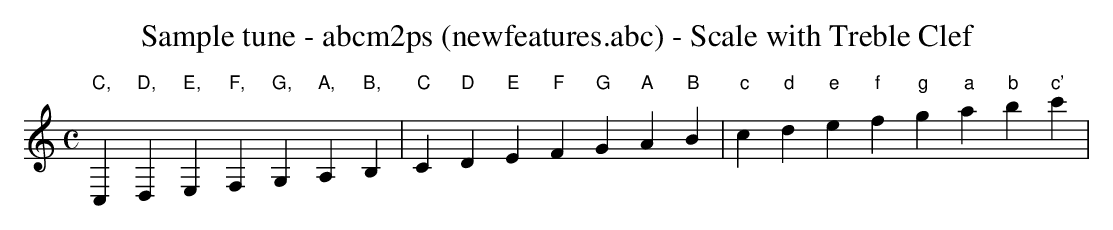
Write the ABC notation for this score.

X:1
T:Sample tune - abcm2ps (newfeatures.abc) - Scale with Treble Clef
M:C
K:C treble
L: 1/4
 "C,"C,"D,"D,"E,"E,"F,"F,  "G,"G,"A,"A,"B,"B,\
| "C"C"D"D"E"E"F"F  "G"G"A"A"B"B| "c"c "d"d"e"e"f"f  "g"g"a"a"b"b"c'"c' |
